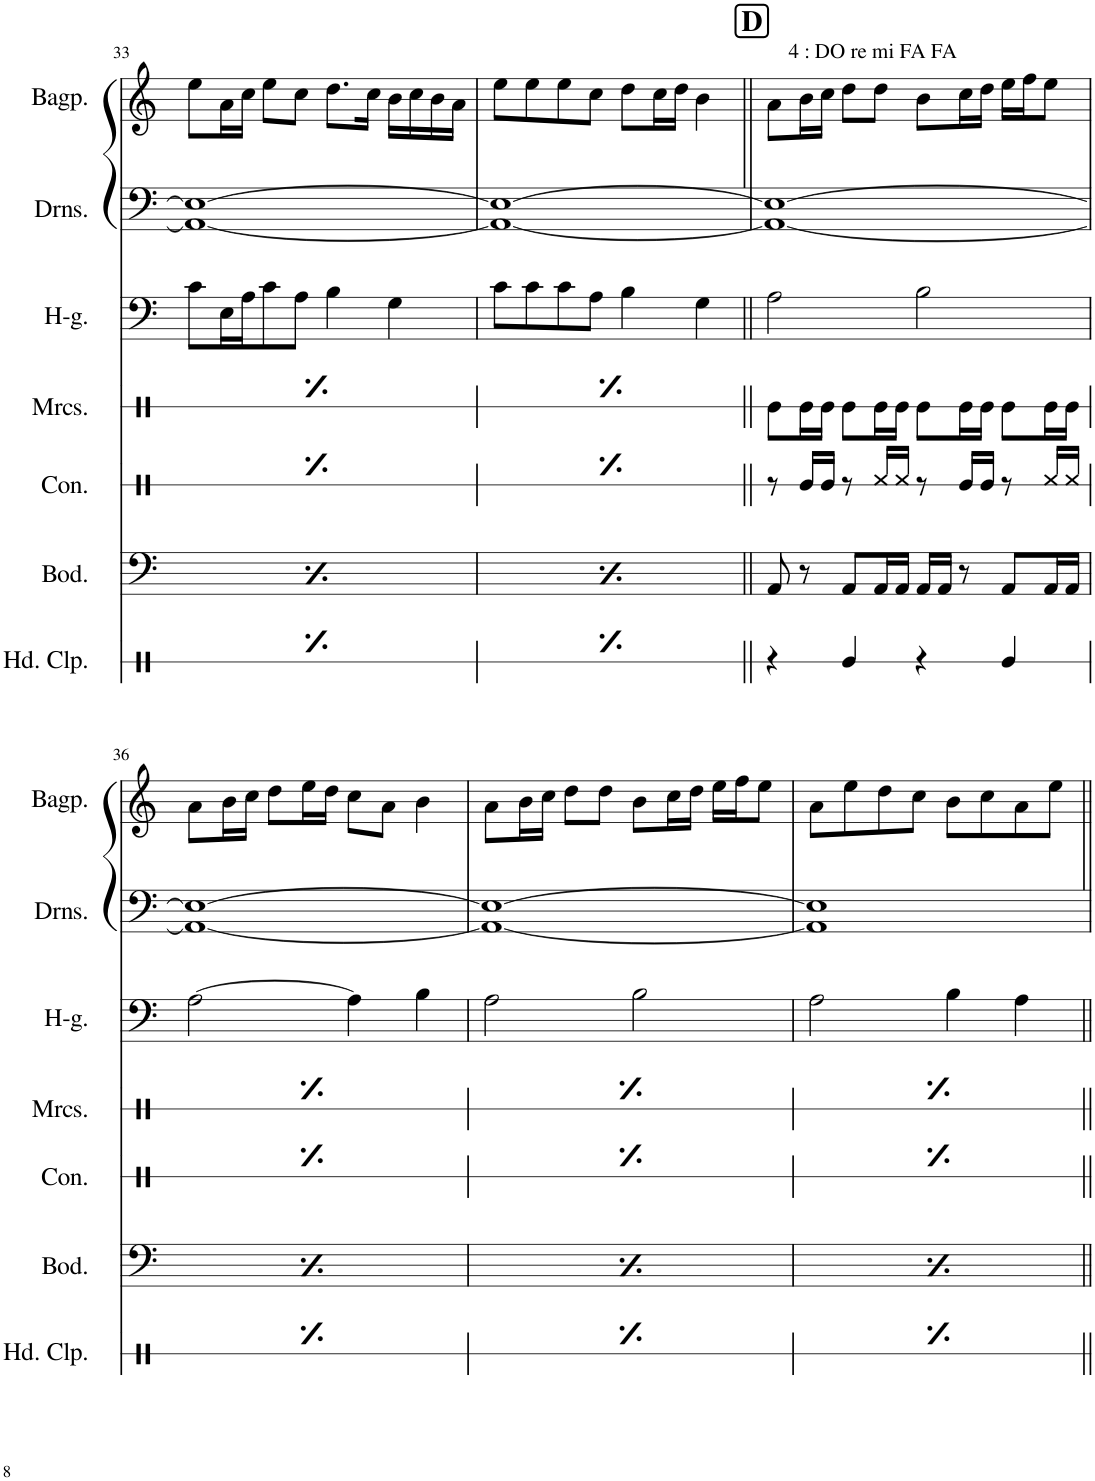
**kern	**kern	**kern	**kern	**kern	**kern	**kern
*part7	*part6	*part5	*part4	*part3	*part2	*part1
*staff7	*staff6	*staff5	*staff4	*staff3	*staff2	*staff1
*I"Hand Clap	*I"Bodhrán	*I"Congas	*I"Maracas	*I"Hurdy-gurdy	*I"Drones	*I"Bagpipe
*I'Hd. Clp.	*I'Bod.	*I'Con.	*I'Mrcs.	*I'H-g.	*I'Drns.	*I'Bagp.
!!LO:PB:g=z
*clefX	*clefF4	*clefX	*clefX	*clefF4	*clefF4	*clefG2
*k[]	*k[]	*k[]	*k[]	*k[]	*k[]	*k[]
*M4/4	*M4/4	*M4/4	*M4/4	*M4/4	*M4/4	*M4/4
=33	=33	=33	=33	=33	=33	=33
4r	8AA/	8r	8Re\L	8c\L	1AA_ 1E_	8ee\L
.	8r	16Re/LL	16Re\L	16E\L	.	16a\L
.	.	16Re/JJ	16Re\JJ	16A\J	.	16cc\JJ
4Re/	8AA/L	8r	8Re\L	8c\	.	8ee\L
.	16AA/L	16Rf/LL	16Re\L	8A\J	.	8cc\J
.	16AA/JJ	16Rf/JJ	16Re\JJ	.	.	.
4r	16AA/LL	8r	8Re\L	4B\	.	8.dd\L
.	16AA/JJ	.	.	.	.	.
.	8r	16Re/LL	16Re\L	.	.	.
.	.	16Re/JJ	16Re\JJ	.	.	16cc\Jk
4Re/	8AA/L	8r	8Re\L	4G\	.	16b\LL
.	.	.	.	.	.	16cc\
.	16AA/L	16Rf/LL	16Re\L	.	.	16b\
.	16AA/JJ	16Rf/JJ	16Re\JJ	.	.	16a\JJ
=34	=34	=34	=34	=34	=34	=34
4r	8AA/	8r	8Re\L	8c\L	1AA_ 1E_	8ee\L
.	8r	16Re/LL	16Re\L	8c\	.	8ee\
.	.	16Re/JJ	16Re\JJ	.	.	.
4Re/	8AA/L	8r	8Re\L	8c\	.	8ee\
.	16AA/L	16Rf/LL	16Re\L	8A\J	.	8cc\J
.	16AA/JJ	16Rf/JJ	16Re\JJ	.	.	.
4r	16AA/LL	8r	8Re\L	4B\	.	8dd\L
.	16AA/JJ	.	.	.	.	.
.	8r	16Re/LL	16Re\L	.	.	16cc\L
.	.	16Re/JJ	16Re\JJ	.	.	16dd\JJ
4Re/	8AA/L	8r	8Re\L	4G\	.	4b\
.	16AA/L	16Rf/LL	16Re\L	.	.	.
.	16AA/JJ	16Rf/JJ	16Re\JJ	.	.	.
!!LO:REH:place=s1:a:B:cj:fs=14:t=D
=35||	=35||	=35||	=35||	=35||	=35||	=35||
!	!	!	!	!	!	!LO:TX:a:t=4 &colon; DO re mi FA FA
4r	8AA/	8r	8Re\L	2A\	1AA_ 1E_	8a\L
.	8r	16Re/LL	16Re\L	.	.	16b\L
.	.	16Re/JJ	16Re\JJ	.	.	16cc\JJ
4Re/	8AA/L	8r	8Re\L	.	.	8dd\L
.	16AA/L	16Rf/LL	16Re\L	.	.	8dd\J
.	16AA/JJ	16Rf/JJ	16Re\JJ	.	.	.
4r	16AA/LL	8r	8Re\L	2B\	.	8b\L
.	16AA/JJ	.	.	.	.	.
.	8r	16Re/LL	16Re\L	.	.	16cc\L
.	.	16Re/JJ	16Re\JJ	.	.	16dd\JJ
4Re/	8AA/L	8r	8Re\L	.	.	16ee\LL
.	.	.	.	.	.	16ff\J
.	16AA/L	16Rf/LL	16Re\L	.	.	8ee\J
.	16AA/JJ	16Rf/JJ	16Re\JJ	.	.	.
!!LO:LB:g=z
=36	=36	=36	=36	=36	=36	=36
4r	8AA/	8r	8Re\L	[2A\	1AA_ 1E_	8a\L
.	8r	16Re/LL	16Re\L	.	.	16b\L
.	.	16Re/JJ	16Re\JJ	.	.	16cc\JJ
4Re/	8AA/L	8r	8Re\L	.	.	8dd\L
.	16AA/L	16Rf/LL	16Re\L	.	.	16ee\L
.	16AA/JJ	16Rf/JJ	16Re\JJ	.	.	16dd\JJ
4r	16AA/LL	8r	8Re\L	4A\]	.	8cc\L
.	16AA/JJ	.	.	.	.	.
.	8r	16Re/LL	16Re\L	.	.	8a\J
.	.	16Re/JJ	16Re\JJ	.	.	.
4Re/	8AA/L	8r	8Re\L	4B\	.	4b\
.	16AA/L	16Rf/LL	16Re\L	.	.	.
.	16AA/JJ	16Rf/JJ	16Re\JJ	.	.	.
=37	=37	=37	=37	=37	=37	=37
4r	8AA/	8r	8Re\L	2A\	1AA_ 1E_	8a\L
.	8r	16Re/LL	16Re\L	.	.	16b\L
.	.	16Re/JJ	16Re\JJ	.	.	16cc\JJ
4Re/	8AA/L	8r	8Re\L	.	.	8dd\L
.	16AA/L	16Rf/LL	16Re\L	.	.	8dd\J
.	16AA/JJ	16Rf/JJ	16Re\JJ	.	.	.
4r	16AA/LL	8r	8Re\L	2B\	.	8b\L
.	16AA/JJ	.	.	.	.	.
.	8r	16Re/LL	16Re\L	.	.	16cc\L
.	.	16Re/JJ	16Re\JJ	.	.	16dd\JJ
4Re/	8AA/L	8r	8Re\L	.	.	16ee\LL
.	.	.	.	.	.	16ff\J
.	16AA/L	16Rf/LL	16Re\L	.	.	8ee\J
.	16AA/JJ	16Rf/JJ	16Re\JJ	.	.	.
=38	=38	=38	=38	=38	=38	=38
4r	8AA/	8r	8Re\L	2A\	1AA] 1E]	8a\L
.	8r	16Re/LL	16Re\L	.	.	8ee\
.	.	16Re/JJ	16Re\JJ	.	.	.
4Re/	8AA/L	8r	8Re\L	.	.	8dd\
.	16AA/L	16Rf/LL	16Re\L	.	.	8cc\J
.	16AA/JJ	16Rf/JJ	16Re\JJ	.	.	.
4r	16AA/LL	8r	8Re\L	4B\	.	8b\L
.	16AA/JJ	.	.	.	.	.
.	8r	16Re/LL	16Re\L	.	.	8cc\
.	.	16Re/JJ	16Re\JJ	.	.	.
4Re/	8AA/L	8r	8Re\L	4A\	.	8a\
.	16AA/L	16Rf/LL	16Re\L	.	.	8ee\J
.	16AA/JJ	16Rf/JJ	16Re\JJ	.	.	.
=||	=||	=||	=||	=||	=||	=||
*-	*-	*-	*-	*-	*-	*-
